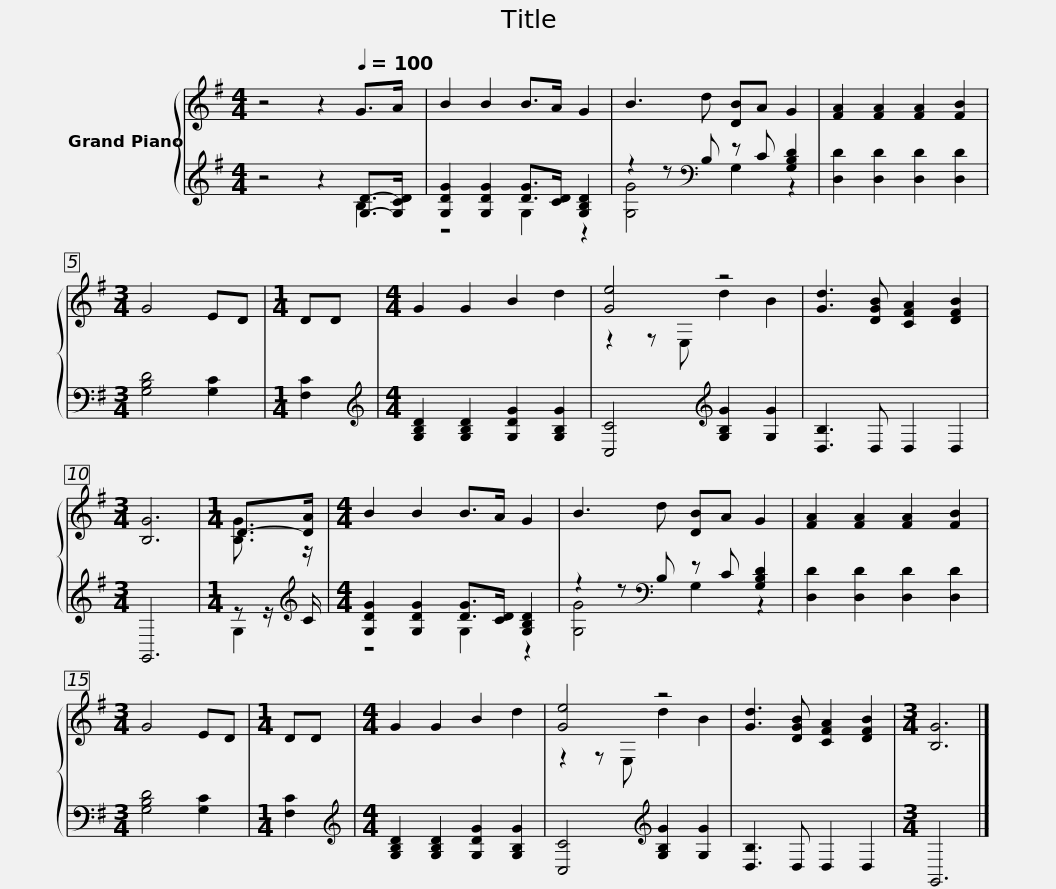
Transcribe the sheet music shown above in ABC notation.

X:1
%%score { ( 1 4 ) | ( 2 3 ) }
L:1/8
M:4/4
I:linebreak $
K:G
V:1 treble
V:4 treble
V:2 treble
V:3 treble
V:1
 z4 z2[Q:1/4=100] G>A | B2 B2 B>A G2 | B3 d [DB]A G2 | [FA]2 [FA]2 [FA]2 [FB]2 |[M:3/4] G4 ED | %5
[M:1/4] DD |$[M:4/4] G2 G2 B2 d2 | [Ge]4 z4 | [Gd]3 [DGB] [CFA]2 [DFB]2 |[M:3/4] [B,G]6 | %10
[M:1/4] D->[DA] |[M:4/4] B2 B2 B>A G2 |$ B3 d [DB]A G2 | [FA]2 [FA]2 [FA]2 [FB]2 |[M:3/4] G4 ED | %15
[M:1/4] DD |[M:4/4] G2 G2 B2 d2 | [Ge]4 z4 |$ [Gd]3 [DGB] [CFA]2 [DFB]2 |[M:3/4] [B,G]6 |] %20
V:2
 z4 z2 [G,D]->[G,CD] | [G,DG]2 [G,DG]2 [DG]>[CD] [G,B,D]2 | z2 z[K:bass] B, z C [G,B,D]2 | [D,D]2 [D,D]2 [D,D]2 [D,D]2 |[M:3/4] [G,B,D]4 [G,C]2 | %5
[M:1/4] [F,C]2 |$[M:4/4][K:treble] [G,B,D]2 [G,B,D]2 [G,DG]2 [G,B,G]2 | [C,C]4[K:treble] [G,B,G]2 [G,G]2 | [D,B,]3 D, D,2 D,2 |[M:3/4] G,,6 | %10
[M:1/4] z z/[K:treble] C/ |[M:4/4] [G,DG]2 [G,DG]2 [DG]>[CD] [G,B,D]2 |$ z2 z[K:bass] B, z C [G,B,D]2 | [D,D]2 [D,D]2 [D,D]2 [D,D]2 |[M:3/4] [G,B,D]4 [G,C]2 | %15
[M:1/4] [F,C]2 |[M:4/4][K:treble] [G,B,D]2 [G,B,D]2 [G,DG]2 [G,B,G]2 | [C,C]4[K:treble] [G,B,G]2 [G,G]2 |$ [D,B,]3 D, D,2 D,2 |[M:3/4] G,,6 |] %20
V:3
 z4 z2 B,2 | z4 G,2 z2 | [G,G]4[K:bass] G,2 z2 | x8 |[M:3/4] x6 | %5
[M:1/4] x2 |$[M:4/4][K:treble] x8 | x4[K:treble] x4 | x8 |[M:3/4] x6 | %10
[M:1/4] G,2[K:treble] |[M:4/4] z4 G,2 z2 |$ [G,G]4[K:bass] G,2 z2 | x8 |[M:3/4] x6 | %15
[M:1/4] x2 |[M:4/4][K:treble] x8 | x4[K:treble] x4 |$ x8 |[M:3/4] x6 |] %20
V:4
 x8 | x8 | x8 | x8 |[M:3/4] x6 | %5
[M:1/4] x2 |$[M:4/4] x8 | z2 z E, d2 B2 | x8 |[M:3/4] x6 | %10
[M:1/4] [B,G]3/2 z/ |[M:4/4] x8 |$ x8 | x8 |[M:3/4] x6 | %15
[M:1/4] x2 |[M:4/4] x8 | z2 z E, d2 B2 |$ x8 |[M:3/4] x6 |] %20
